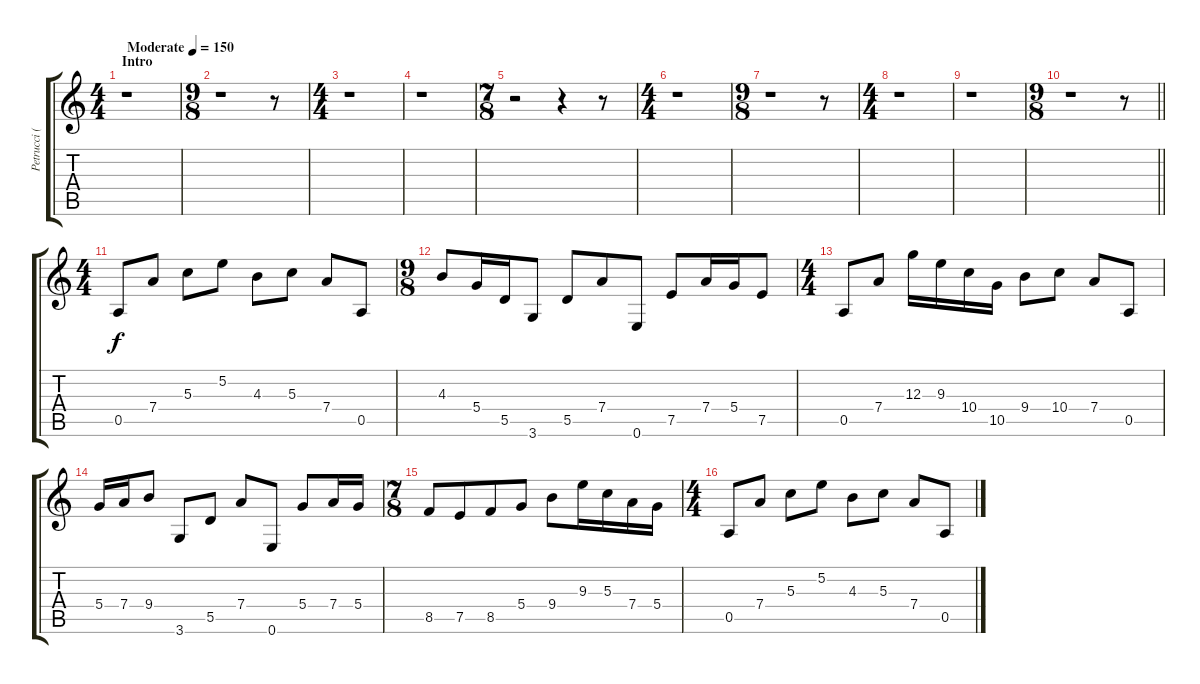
\track ("Petrucci (guitar two)" "Petrucci (") {instrument distortionguitar}
\staff {score tabs}
\tuning (E4 B3 G3 D3 A2 E2) {hide}
\ts (4 4)
\section ("" "Intro")
\tempo (150 "Moderate")
\clef g2
\ks aminor
r.1{dy f instrument distortionguitar} |
\ts (9 8)
r.1 r.8 |
\ts (4 4)
r.1 |
r.1 |
\ts (7 8)
r.2 r.4 r.8 |
\ts (4 4)
r.1 |
\ts (9 8)
r.1 r.8 |
\ts (4 4)
r.1 |
r.1 |
\ts (9 8)
\barLineRight lightlight
r.1 r.8 |
\ts (4 4)
0.5.8{balance 0} 7.4.8 5.3.8 5.2.8 4.3.8 5.3.8 7.4.8 0.5.8 |
\ts (9 8)
4.3.8 5.4.16 5.5.16 3.6.8 5.5.8 7.4.8 0.6.8 7.5.8 7.4.16 5.4.16 7.5.8 |
\ts (4 4)
0.5.8 7.4.8 12.3.16 9.3.16 10.4.16 10.5.16 9.4.8 10.4.8 7.4.8 0.5.8 |
5.4.16 7.4.16 9.4.8 3.6.8 5.5.8 7.4.8 0.6.8 5.4.8 7.4.16 5.4.16 |
\ts (7 8)
8.5.8 7.5.8 8.5.8 5.4.8 9.4.8 9.3.16 5.3.16 7.4.16 5.4.16 |
\ts (4 4)
0.5.8 7.4.8 5.3.8 5.2.8 4.3.8 5.3.8 7.4.8 0.5.8
